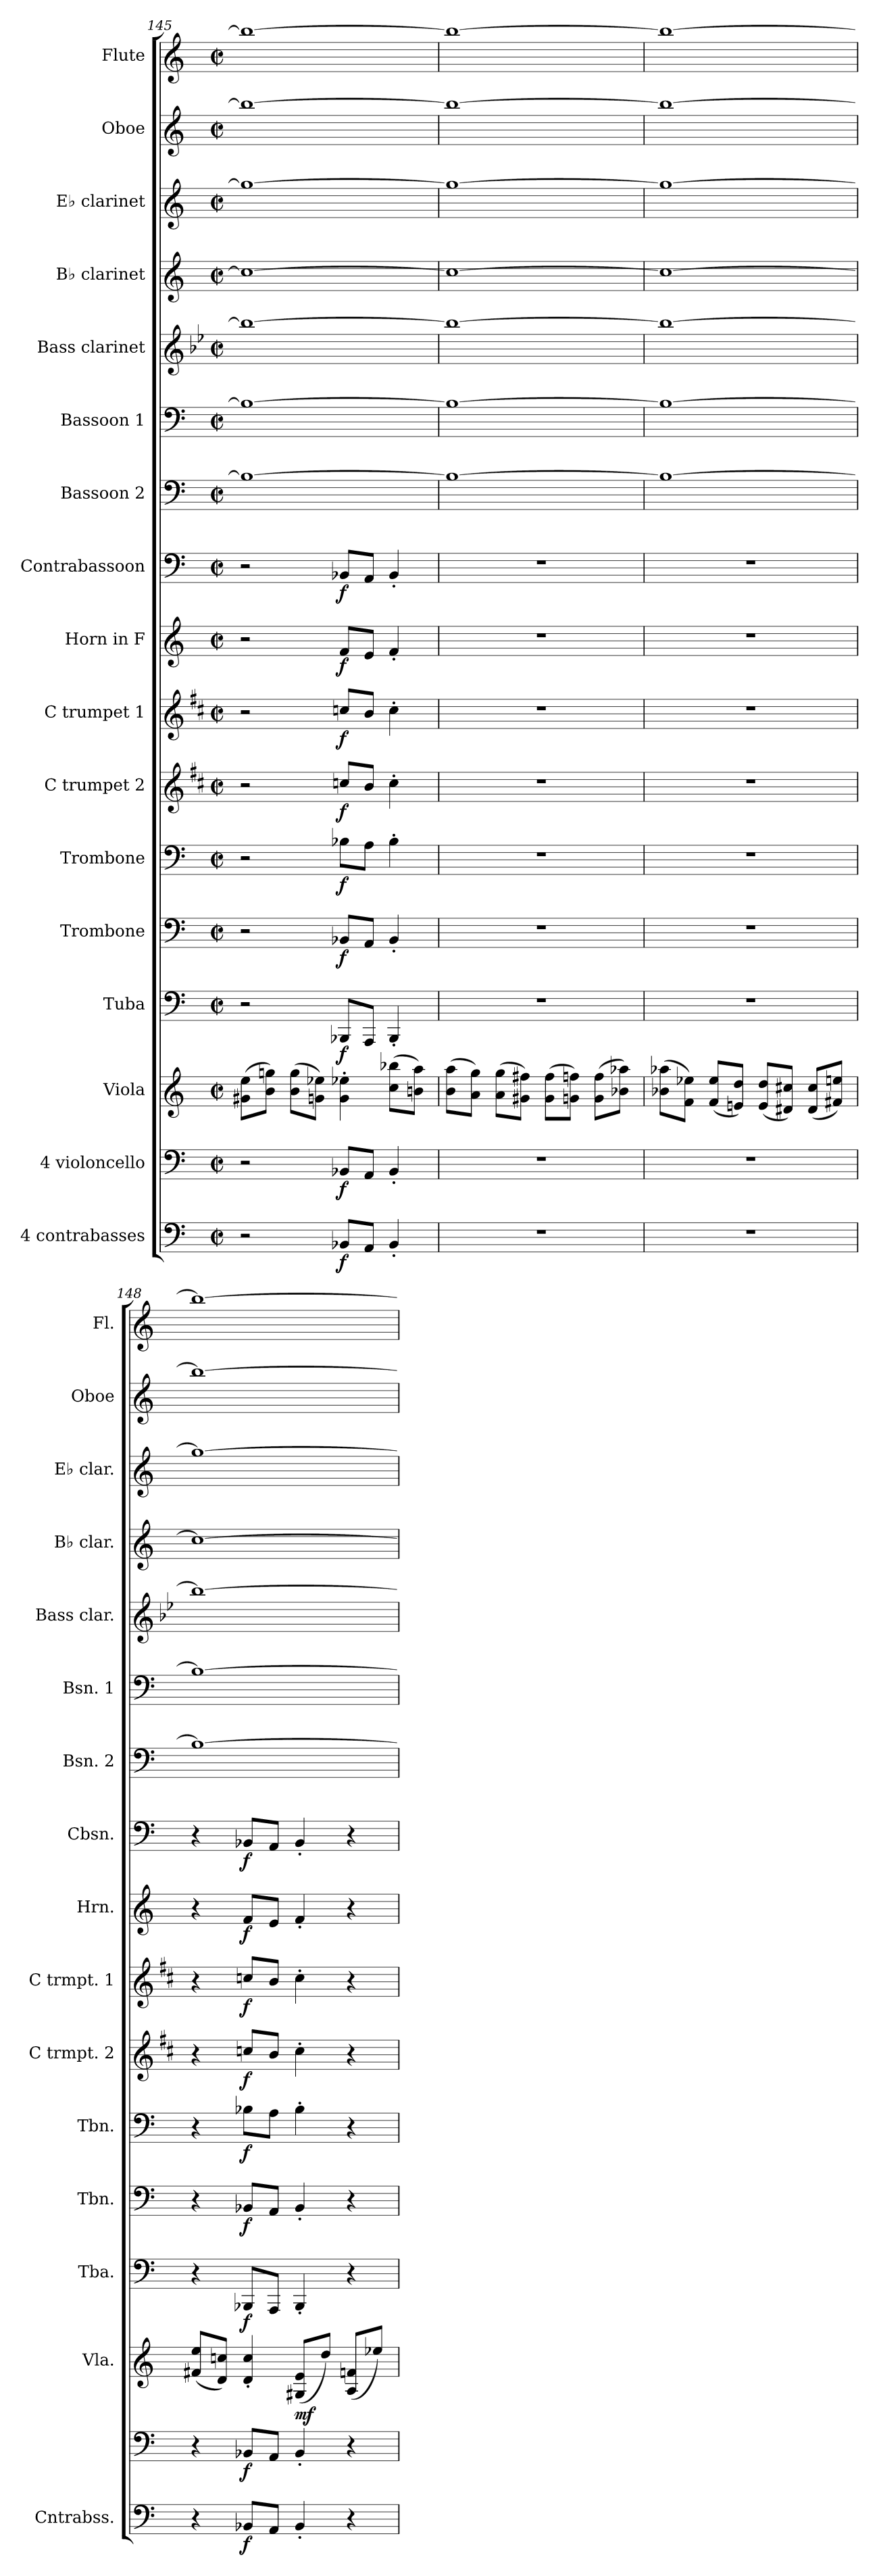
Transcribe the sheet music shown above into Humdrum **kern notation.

**kern	**dynam	**kern	**dynam	**kern	**dynam	**kern	**dynam	**kern	**dynam	**kern	**dynam	**kern	**dynam	**kern	**dynam	**kern	**dynam	**kern	**dynam	**kern	**kern	**kern	**kern	**kern	**kern	**kern
*part17	*part17	*part16	*part16	*part15	*part15	*part14	*part14	*part13	*part13	*part12	*part12	*part11	*part11	*part10	*part10	*part9	*part9	*part8	*part8	*part7	*part6	*part5	*part4	*part3	*part2	*part1
*staff17	*staff17	*staff16	*staff16	*staff15	*staff15	*staff14	*staff14	*staff13	*staff13	*staff12	*staff12	*staff11	*staff11	*staff10	*staff10	*staff9	*staff9	*staff8	*staff8	*staff7	*staff6	*staff5	*staff4	*staff3	*staff2	*staff1
*I"4 contrabasses	*	*I"4 violoncello	*	*I"Viola	*	*I"Tuba	*	*I"Trombone	*	*I"Trombone	*	*I"C trumpet 2	*	*I"C trumpet 1	*	*I"Horn in F	*	*I"Contrabassoon	*	*I"Bassoon 2	*I"Bassoon 1	*I"Bass clarinet	*I"B♭ clarinet	*I"E♭ clarinet	*I"Oboe	*I"Flute
*I'Cntrabss.	*	*	*	*I'Vla.	*	*I'Tba.	*	*I'Tbn.	*	*I'Tbn.	*	*I'C trmpt. 2	*	*I'C trmpt. 1	*	*I'Hrn.	*	*I'Cbsn.	*	*I'Bsn. 2	*I'Bsn. 1	*I'Bass clar.	*I'B♭ clar.	*I'E♭ clar.	*I'Oboe	*I'Fl.
*clefF4	*	*clefF4	*	*clefG2	*	*clefF4	*	*clefF4	*	*clefF4	*	*clefG2	*	*clefG2	*	*clefG2	*	*clefF4	*	*clefF4	*clefF4	*clefG2	*clefG2	*clefG2	*clefG2	*clefG2
*ITrd7c12	*	*	*	*	*	*	*	*	*	*	*	*ITrd1c2	*	*ITrd1c2	*	*ITrd4c7	*	*ITrd7c12	*	*	*	*ITrd8c14	*ITrd1c2	*ITrd-2c-3	*	*
*k[]	*	*k[]	*	*k[]	*	*k[]	*	*k[]	*	*k[]	*	*k[]	*	*k[]	*	*k[b-]	*	*k[]	*	*k[]	*k[]	*k[b-e-]	*k[b-e-]	*k[b-e-a-]	*k[]	*k[]
*M2/2	*	*M2/2	*	*M2/2	*	*M2/2	*	*M2/2	*	*M2/2	*	*M2/2	*	*M2/2	*	*M2/2	*	*M2/2	*	*M2/2	*M2/2	*M2/2	*M2/2	*M2/2	*M2/2	*M2/2
*met(c|)	*	*met(c|)	*	*met(c|)	*	*met(c|)	*	*met(c|)	*	*met(c|)	*	*met(c|)	*	*met(c|)	*	*met(c|)	*	*met(c|)	*	*met(c|)	*met(c|)	*met(c|)	*met(c|)	*met(c|)	*met(c|)	*met(c|)
=145	=145	=145	=145	=145	=145	=145	=145	=145	=145	=145	=145	=145	=145	=145	=145	=145	=145	=145	=145	=145	=145	=145	=145	=145	=145	=145
2r	.	2r	.	(>8g#X\ 8ee\L	.	2r	.	2r	.	2r	.	2r	.	2r	.	2r	.	2r	.	1B-_	1B-_	1b-_	1b-_	1bb-_	1bb-_	1bb-_
.	.	.	.	8b\ 8ggn\J)	.	.	.	.	.	.	.	.	.	.	.	.	.	.	.	.	.	.	.	.	.	.
.	.	.	.	(>8b\ 8gg\L	.	.	.	.	.	.	.	.	.	.	.	.	.	.	.	.	.	.	.	.	.	.
.	.	.	.	8gn\ 8ee-X\J)	.	.	.	.	.	.	.	.	.	.	.	.	.	.	.	.	.	.	.	.	.	.
!	!LO:DY:b	!	!LO:DY:b	!	!	!	!LO:DY:b	!	!LO:DY:b	!	!LO:DY:b	!	!LO:DY:b	!	!LO:DY:b	!	!LO:DY:b	!	!LO:DY:b	!	!	!	!	!	!	!
8BBB-X/L	f	8BB-X/L	f	4g\' 4ee-X\'	.	8BBB-X/L	f	8BB-X/L	f	8B-X\L	f	8b-X/L	f	8b-X/L	f	8B-/L	f	8BBB-X/L	f	.	.	.	.	.	.	.
8AAA/J	.	8AA/J	.	.	.	8AAA/J	.	8AA/J	.	8A\J	.	8a/J	.	8a/J	.	8A/J	.	8AAA/J	.	.	.	.	.	.	.	.
4BBB-'/	.	4BB-'/	.	(>8cc\ 8bb-X\L	.	4BBB-'/	.	4BB-'/	.	4B-'\	.	4b-'\	.	4b-'\	.	4B-'/	.	4BBB-'/	.	.	.	.	.	.	.	.
.	.	.	.	8bn\ 8aa\J)	.	.	.	.	.	.	.	.	.	.	.	.	.	.	.	.	.	.	.	.	.	.
=146	=146	=146	=146	=146	=146	=146	=146	=146	=146	=146	=146	=146	=146	=146	=146	=146	=146	=146	=146	=146	=146	=146	=146	=146	=146	=146
1r	.	1r	.	(>8b\ 8aa\L	.	1r	.	1r	.	1r	.	1r	.	1r	.	1r	.	1r	.	1B-_	1B-_	1b-_	1b-_	1bb-_	1bb-_	1bb-_
.	.	.	.	8a\ 8gg\J)	.	.	.	.	.	.	.	.	.	.	.	.	.	.	.	.	.	.	.	.	.	.
.	.	.	.	(>8a\ 8gg\L	.	.	.	.	.	.	.	.	.	.	.	.	.	.	.	.	.	.	.	.	.	.
.	.	.	.	8g#X\ 8ff#X\J)	.	.	.	.	.	.	.	.	.	.	.	.	.	.	.	.	.	.	.	.	.	.
.	.	.	.	(>8g#\ 8ff#\L	.	.	.	.	.	.	.	.	.	.	.	.	.	.	.	.	.	.	.	.	.	.
.	.	.	.	8gn\ 8ffn\J)	.	.	.	.	.	.	.	.	.	.	.	.	.	.	.	.	.	.	.	.	.	.
.	.	.	.	(>8g\ 8ff\L	.	.	.	.	.	.	.	.	.	.	.	.	.	.	.	.	.	.	.	.	.	.
.	.	.	.	8b-X\ 8aa-X\J)	.	.	.	.	.	.	.	.	.	.	.	.	.	.	.	.	.	.	.	.	.	.
!!LO:PB:g=z
=147	=147	=147	=147	=147	=147	=147	=147	=147	=147	=147	=147	=147	=147	=147	=147	=147	=147	=147	=147	=147	=147	=147	=147	=147	=147	=147
1r	.	1r	.	(>8b-X\ 8aa-X\L	.	1r	.	1r	.	1r	.	1r	.	1r	.	1r	.	1r	.	1B-_	1B-_	1b-_	1b-_	1bb-_	1bb-_	1bb-_
.	.	.	.	8f\ 8ee-X\J)	.	.	.	.	.	.	.	.	.	.	.	.	.	.	.	.	.	.	.	.	.	.
.	.	.	.	(<8f/ 8ee-/L	.	.	.	.	.	.	.	.	.	.	.	.	.	.	.	.	.	.	.	.	.	.
.	.	.	.	8en/ 8dd/J)	.	.	.	.	.	.	.	.	.	.	.	.	.	.	.	.	.	.	.	.	.	.
.	.	.	.	(<8e/ 8dd/L	.	.	.	.	.	.	.	.	.	.	.	.	.	.	.	.	.	.	.	.	.	.
.	.	.	.	8d#X/ 8cc#X/J)	.	.	.	.	.	.	.	.	.	.	.	.	.	.	.	.	.	.	.	.	.	.
.	.	.	.	(<8d#/ 8cc#/L	.	.	.	.	.	.	.	.	.	.	.	.	.	.	.	.	.	.	.	.	.	.
.	.	.	.	8f#X/ 8een/J)	.	.	.	.	.	.	.	.	.	.	.	.	.	.	.	.	.	.	.	.	.	.
=148	=148	=148	=148	=148	=148	=148	=148	=148	=148	=148	=148	=148	=148	=148	=148	=148	=148	=148	=148	=148	=148	=148	=148	=148	=148	=148
4r	.	4r	.	(<8f#X/ 8ee/L	.	4r	.	4r	.	4r	.	4r	.	4r	.	4r	.	4r	.	1B-_	1B-_	1b-_	1b-_	1bb-_	1bb-_	1bb-_
.	.	.	.	8d/ 8ccn/J)	.	.	.	.	.	.	.	.	.	.	.	.	.	.	.	.	.	.	.	.	.	.
!	!LO:DY:b	!	!LO:DY:b	!	!	!	!LO:DY:b	!	!LO:DY:b	!	!LO:DY:b	!	!LO:DY:b	!	!LO:DY:b	!	!LO:DY:b	!	!LO:DY:b	!	!	!	!	!	!	!
8BBB-X/L	f	8BB-X/L	f	4d/' 4cc/'	.	8BBB-X/L	f	8BB-X/L	f	8B-X\L	f	8b-X/L	f	8b-X/L	f	8B-/L	f	8BBB-X/L	f	.	.	.	.	.	.	.
8AAA/J	.	8AA/J	.	.	.	8AAA/J	.	8AA/J	.	8A\J	.	8a/J	.	8a/J	.	8A/J	.	8AAA/J	.	.	.	.	.	.	.	.
!	!	!	!	!	!LO:DY:b	!	!	!	!	!	!	!	!	!	!	!	!	!	!	!	!	!	!	!	!	!
4BBB-'/	.	4BB-'/	.	(<8G#X/ 8e/L	mf	4BBB-'/	.	4BB-'/	.	4B-'\	.	4b-'\	.	4b-'\	.	4B-'/	.	4BBB-'/	.	.	.	.	.	.	.	.
.	.	.	.	8dd/J)	.	.	.	.	.	.	.	.	.	.	.	.	.	.	.	.	.	.	.	.	.	.
4r	.	4r	.	(<8A/ 8fn/L	.	4r	.	4r	.	4r	.	4r	.	4r	.	4r	.	4r	.	.	.	.	.	.	.	.
.	.	.	.	8ee-X/J)	.	.	.	.	.	.	.	.	.	.	.	.	.	.	.	.	.	.	.	.	.	.
=	=	=	=	=	=	=	=	=	=	=	=	=	=	=	=	=	=	=	=	=	=	=	=	=	=	=
*-	*-	*-	*-	*-	*-	*-	*-	*-	*-	*-	*-	*-	*-	*-	*-	*-	*-	*-	*-	*-	*-	*-	*-	*-	*-	*-
